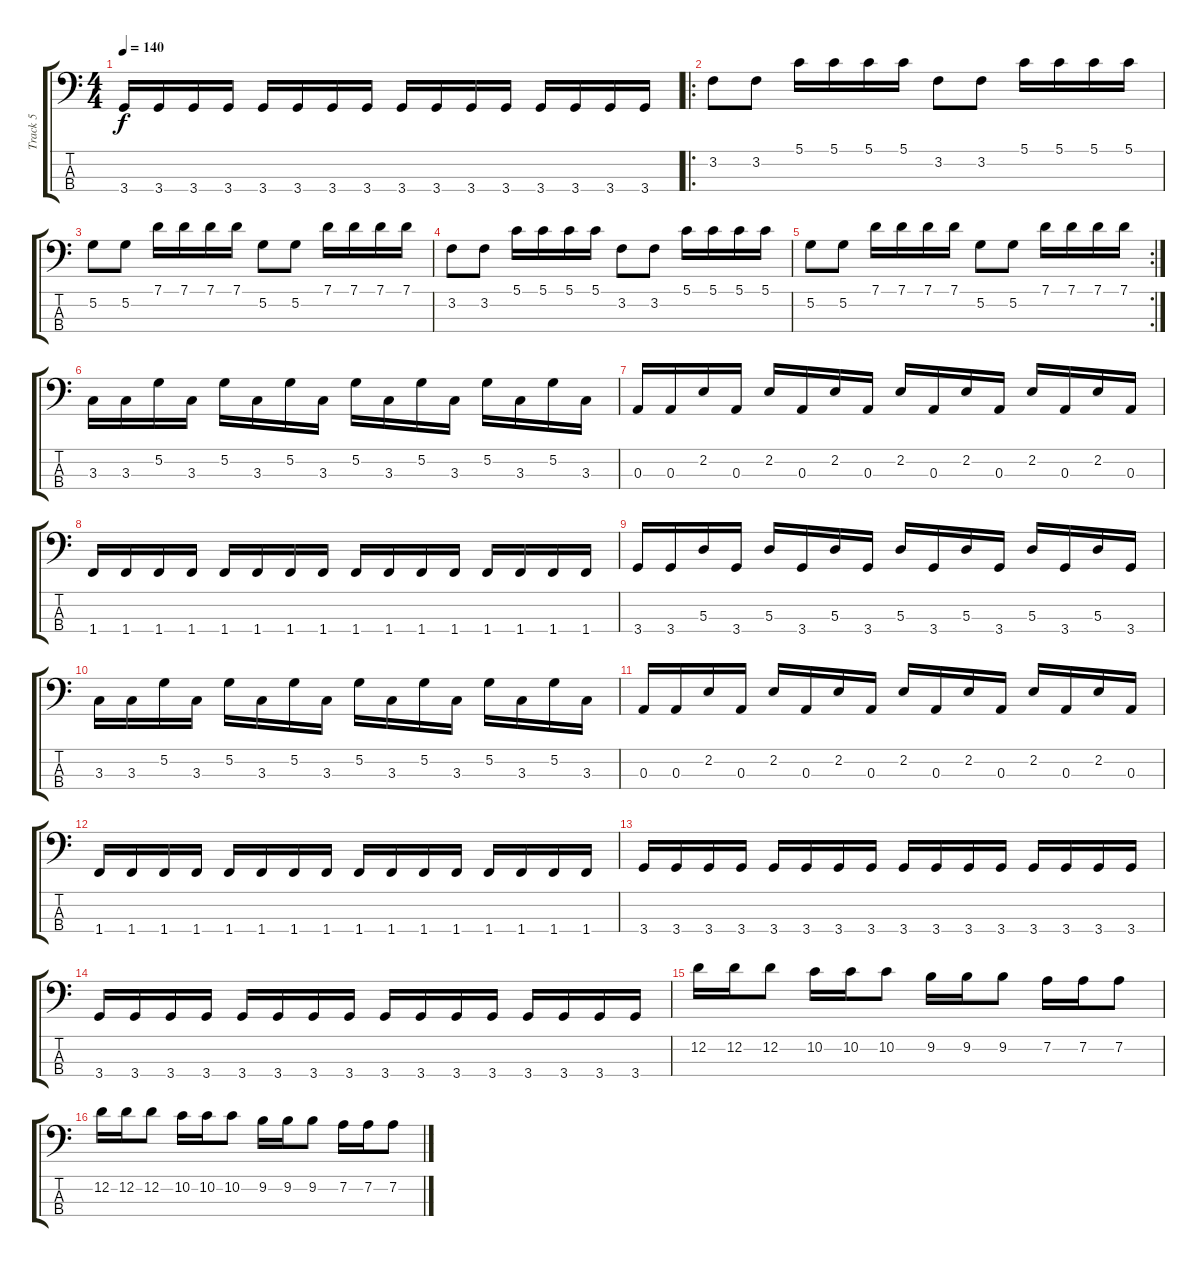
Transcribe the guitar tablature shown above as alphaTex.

\track ("Track 5" "Track 5") {instrument electricbassfinger}
\staff {score tabs}
\tuning (G2 D2 A1 E1) {hide}
\ts (4 4)
\tempo 140
\clef f4
\ks c
3.4.16{dy f} 3.4.16 3.4.16 3.4.16 3.4.16 3.4.16 3.4.16 3.4.16 3.4.16 3.4.16 3.4.16 3.4.16 3.4.16 3.4.16 3.4.16 3.4.16 |
\ro
3.2.8 3.2.8 5.1.16 5.1.16 5.1.16 5.1.16 3.2.8 3.2.8 5.1.16 5.1.16 5.1.16 5.1.16 |
5.2.8 5.2.8 7.1.16 7.1.16 7.1.16 7.1.16 5.2.8 5.2.8 7.1.16 7.1.16 7.1.16 7.1.16 |
3.2.8 3.2.8 5.1.16 5.1.16 5.1.16 5.1.16 3.2.8 3.2.8 5.1.16 5.1.16 5.1.16 5.1.16 |
\rc 2
5.2.8 5.2.8 7.1.16 7.1.16 7.1.16 7.1.16 5.2.8 5.2.8 7.1.16 7.1.16 7.1.16 7.1.16 |
3.3.16 3.3.16 5.2.16 3.3.16 5.2.16 3.3.16 5.2.16 3.3.16 5.2.16 3.3.16 5.2.16 3.3.16 5.2.16 3.3.16 5.2.16 3.3.16 |
0.3.16 0.3.16 2.2.16 0.3.16 2.2.16 0.3.16 2.2.16 0.3.16 2.2.16 0.3.16 2.2.16 0.3.16 2.2.16 0.3.16 2.2.16 0.3.16 |
1.4.16 1.4.16 1.4.16 1.4.16 1.4.16 1.4.16 1.4.16 1.4.16 1.4.16 1.4.16 1.4.16 1.4.16 1.4.16 1.4.16 1.4.16 1.4.16 |
3.4.16 3.4.16 5.3.16 3.4.16 5.3.16 3.4.16 5.3.16 3.4.16 5.3.16 3.4.16 5.3.16 3.4.16 5.3.16 3.4.16 5.3.16 3.4.16 |
3.3.16 3.3.16 5.2.16 3.3.16 5.2.16 3.3.16 5.2.16 3.3.16 5.2.16 3.3.16 5.2.16 3.3.16 5.2.16 3.3.16 5.2.16 3.3.16 |
0.3.16 0.3.16 2.2.16 0.3.16 2.2.16 0.3.16 2.2.16 0.3.16 2.2.16 0.3.16 2.2.16 0.3.16 2.2.16 0.3.16 2.2.16 0.3.16 |
1.4.16 1.4.16 1.4.16 1.4.16 1.4.16 1.4.16 1.4.16 1.4.16 1.4.16 1.4.16 1.4.16 1.4.16 1.4.16 1.4.16 1.4.16 1.4.16 |
3.4.16 3.4.16 3.4.16 3.4.16 3.4.16 3.4.16 3.4.16 3.4.16 3.4.16 3.4.16 3.4.16 3.4.16 3.4.16 3.4.16 3.4.16 3.4.16 |
3.4.16 3.4.16 3.4.16 3.4.16 3.4.16 3.4.16 3.4.16 3.4.16 3.4.16 3.4.16 3.4.16 3.4.16 3.4.16 3.4.16 3.4.16 3.4.16 |
12.2.16 12.2.16 12.2.8 10.2.16 10.2.16 10.2.8 9.2.16 9.2.16 9.2.8 7.2.16 7.2.16 7.2.8 |
12.2.16 12.2.16 12.2.8 10.2.16 10.2.16 10.2.8 9.2.16 9.2.16 9.2.8 7.2.16 7.2.16 7.2.8
